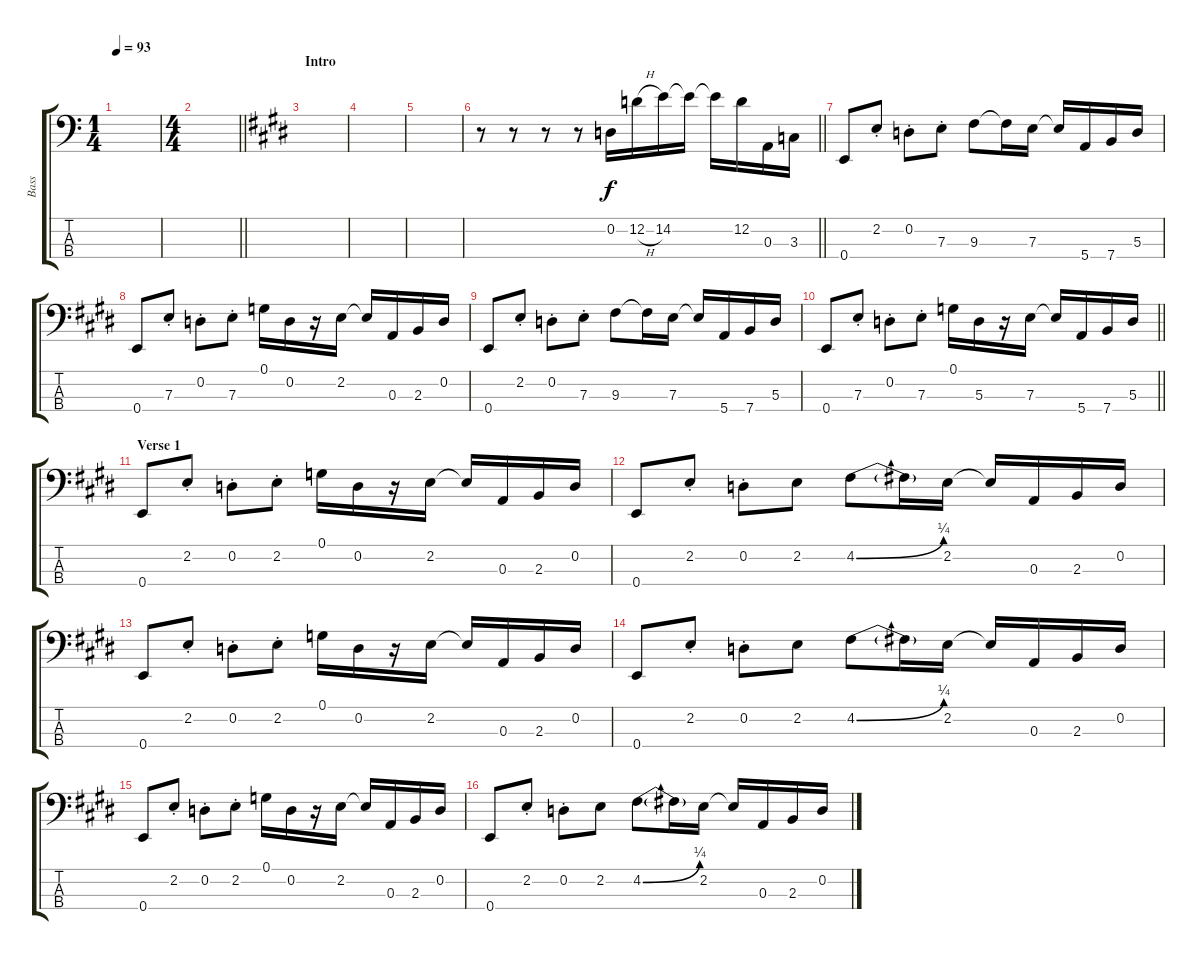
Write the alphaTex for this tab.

\track ("Bass" "Bass") {instrument electricbassfinger}
\staff {score tabs}
\tuning (G2 D2 A1 E1) {hide}
\ts (1 4)
\tempo 93
\clef f4
\ks c
|
\ts (4 4)
\barLineRight lightlight
|
\section ("" "Intro")
\ks e
|
|
|
\barLineRight lightlight
r.8 r.8 r.8 r.8 0.2.16 12.2{h}.16 14.2.16 14.2{t}.16 14.2{t}.16 12.2.16 0.3.16 3.3.16 |
\section ("" "")
0.4.8 2.2{st}.8 0.2{st}.8 7.3{st}.8 9.3.8 9.3{t}.16 7.3.16 7.3{t}.16 5.4.16 7.4.16 5.3.16 |
0.4.8 7.3{st}.8 0.2{st}.8 7.3{st}.8 0.1.16 0.2.16 r.16 2.2.16 2.2{t}.16 0.3.16 2.3.16 0.2.16 |
0.4.8 2.2{st}.8 0.2{st}.8 7.3{st}.8 9.3.8 9.3{t}.16 7.3.16 7.3{t}.16 5.4.16 7.4.16 5.3.16 |
\barLineRight lightlight
0.4.8 7.3{st}.8 0.2{st}.8 7.3{st}.8 0.1.16 5.3.16 r.16 7.3.16 7.3{t}.16 5.4.16 7.4.16 5.3.16 |
\section ("" "Verse 1")
0.4.8 2.2{st}.8 0.2{st}.8 2.2{st}.8 0.1.16 0.2.16 r.16 2.2.16 2.2{t}.16 0.3.16 2.3.16 0.2.16 |
0.4.8 2.2{st}.8 0.2{st}.8 2.2.8 4.2{be (bend 0 0 60 1)}.8 4.2{t}.16 2.2.16 2.2{t}.16 0.3.16 2.3.16 0.2.16 |
0.4.8 2.2{st}.8 0.2{st}.8 2.2{st}.8 0.1.16 0.2.16 r.16 2.2.16 2.2{t}.16 0.3.16 2.3.16 0.2.16 |
0.4.8 2.2{st}.8 0.2{st}.8 2.2.8 4.2{be (bend 0 0 60 1)}.8 4.2{t}.16 2.2.16 2.2{t}.16 0.3.16 2.3.16 0.2.16 |
0.4.8 2.2{st}.8 0.2{st}.8 2.2{st}.8 0.1.16 0.2.16 r.16 2.2.16 2.2{t}.16 0.3.16 2.3.16 0.2.16 |
0.4.8 2.2{st}.8 0.2{st}.8 2.2.8 4.2{be (bend 0 0 60 1)}.8 4.2{t}.16 2.2.16 2.2{t}.16 0.3.16 2.3.16 0.2.16
